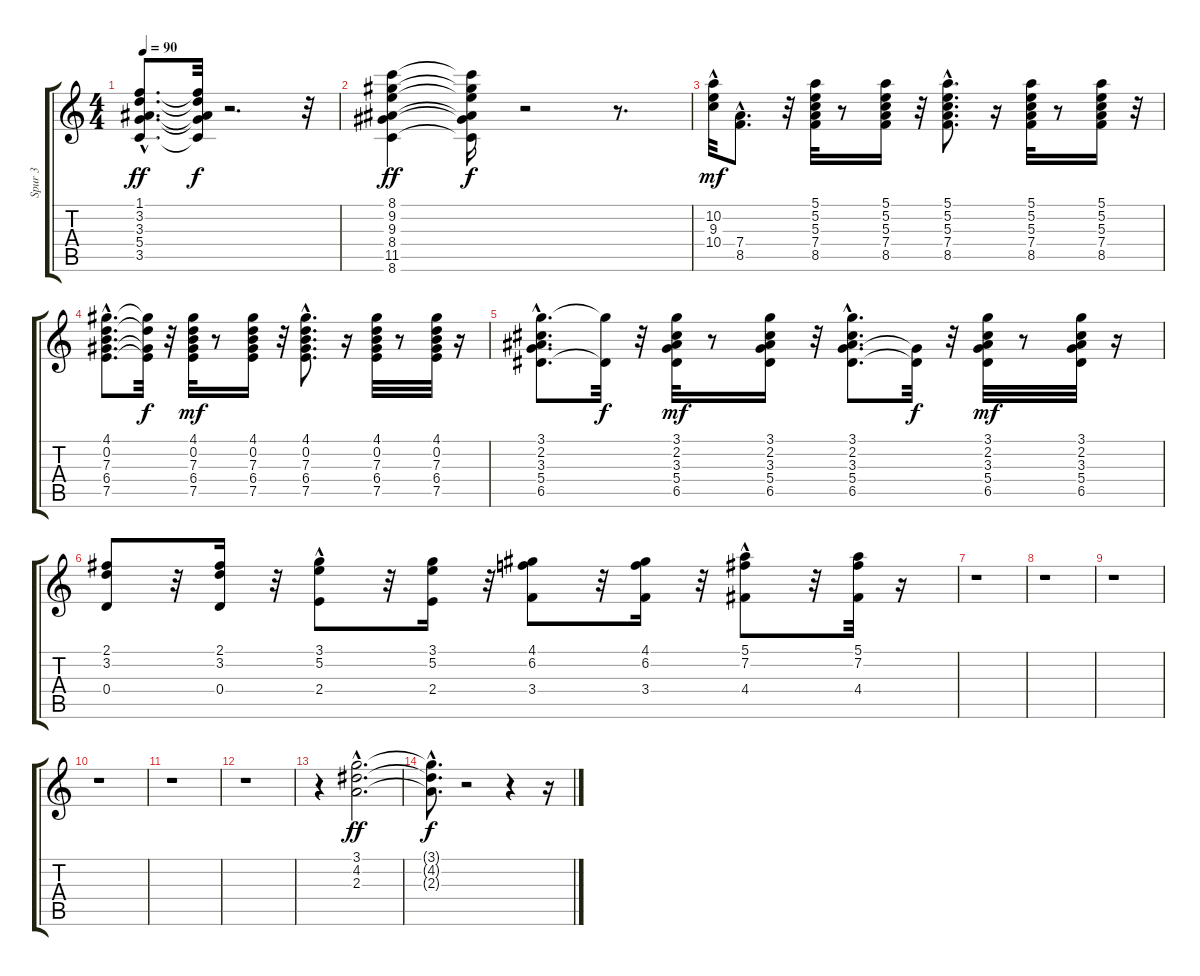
\track ("Spur 3" "Spur 3") {instrument acousticguitarsteel}
\staff {score tabs}
\tuning (E4 B3 G3 D3 A2 E2) {hide}
\ts (4 4)
\tempo 90
\clef g2
\ks c
(1.1{hac} 3.2{hac} 3.3{hac} 5.4{hac} 3.5{hac}).8{d dy ff} (1.1{t} 3.2{t} 3.3{t} 5.4{t} 3.5{t}).32{dy f} r.2{d} r.32 |
(8.1 9.2 9.3 8.4 11.5 8.6).4{dy ff} (8.1{t} 9.2{t} 9.3{t} 8.4{t} 11.5{t} 8.6{t}).16{dy f} r.2 r.8{d} |
(10.2{hac} 9.3{hac} 10.4{hac}).32{dy mf} (7.4{hac} 8.5{hac}).8{d} r.32 (5.1 5.2 5.3 7.4 8.5).32 r.8 (5.1 5.2 5.3 7.4 8.5).16 r.32 (5.1 5.2 5.3 7.4{hac} 8.5{hac}).8{d} r.16 (5.1 5.2 5.3 7.4 8.5).32 r.8 (5.1 5.2 5.3 7.4 8.5).16 r.32 |
(4.1{hac} 0.2{hac} 7.3{hac} 6.4{hac} 7.5{hac}).8{d} (4.1{t} 7.3{t} 6.4{t} 7.5{t}).32{dy f} r.32 (4.1 0.2 7.3 6.4 7.5).32{dy mf} r.8 (4.1 0.2 7.3 6.4 7.5).16 r.32 (4.1{hac} 0.2{hac} 7.3{hac} 6.4{hac} 7.5{hac}).8{d} r.16 (4.1 0.2 7.3 6.4 7.5).32 r.8 (4.1 0.2 7.3 6.4 7.5).32 r.16 |
(3.1{hac} 2.2{hac} 3.3{hac} 5.4{hac} 6.5{hac}).8{d} (3.1{t} 6.5{t}).32{dy f} r.32 (3.1 2.2 3.3 5.4 6.5).32{dy mf} r.8 (3.1 2.2 3.3 5.4 6.5).16 r.32 (3.1{hac} 2.2{hac} 3.3{hac} 5.4{hac} 6.5{hac}).8{d} (5.4{t} 6.5{t}).32{dy f} r.32 (3.1 2.2 3.3 5.4 6.5).32{dy mf} r.8 (3.1 2.2 3.3 5.4 6.5).32 r.16 |
(2.1 3.2 0.4).8 r.32 (2.1 3.2 0.4).16 r.32 (3.1 5.2{hac} 2.4).8 r.32 (3.1 5.2 2.4).16 r.32 (4.1 6.2 3.4).8 r.32 (4.1 6.2 3.4).16 r.32 (5.1 7.2{hac} 4.4{hac}).8 r.32 (5.1 7.2 4.4).32 r.16 |
r.1 |
r.1 |
r.1 |
r.1 |
r.1 |
r.1 |
r.4 (3.1{hac} 4.2{hac} 2.3{hac}).2{d dy ff} |
(3.1{hac t} 4.2{hac t} 2.3{hac t}).8{d dy f} r.2 r.4 r.16
